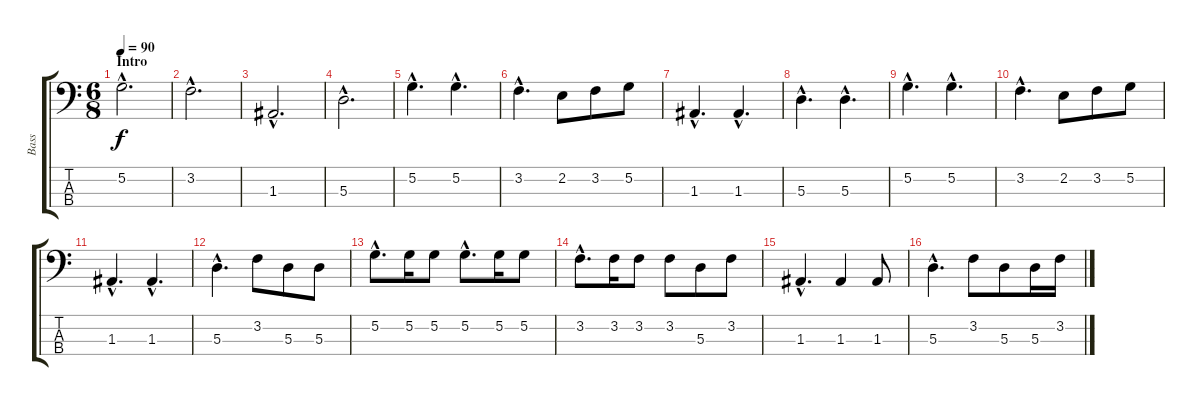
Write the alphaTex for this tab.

\track ("Bass" "Bass") {instrument electricbassfinger}
\staff {score tabs}
\tuning (G2 D2 A1 E1) {hide}
\ts (6 8)
\section ("" "Intro")
\tempo 90
\clef f4
\ks c
5.2{hac}.2{d dy f instrument electricbassfinger} |
3.2{hac}.2{d} |
1.3{hac}.2{d} |
5.3{hac}.2{d} |
5.2{hac}.4{d} 5.2{hac}.4{d} |
3.2{hac}.4{d} 2.2.8 3.2.8 5.2.8 |
1.3{hac}.4{d} 1.3{hac}.4{d} |
5.3{hac}.4{d} 5.3{hac}.4{d} |
5.2{hac}.4{d} 5.2{hac}.4{d} |
3.2{hac}.4{d} 2.2.8 3.2.8 5.2.8 |
1.3{hac}.4{d} 1.3{hac}.4{d} |
5.3{hac}.4{d} 3.2.8 5.3.8 5.3.8 |
5.2{hac}.8{d} 5.2.16 5.2.8 5.2{hac}.8{d} 5.2.16 5.2.8 |
3.2{hac}.8{d} 3.2.16 3.2.8 3.2.8 5.3.8 3.2.8 |
1.3{hac}.4{d} 1.3.4 1.3.8 |
5.3{hac}.4{d} 3.2.8 5.3.8 5.3.16 3.2.16
